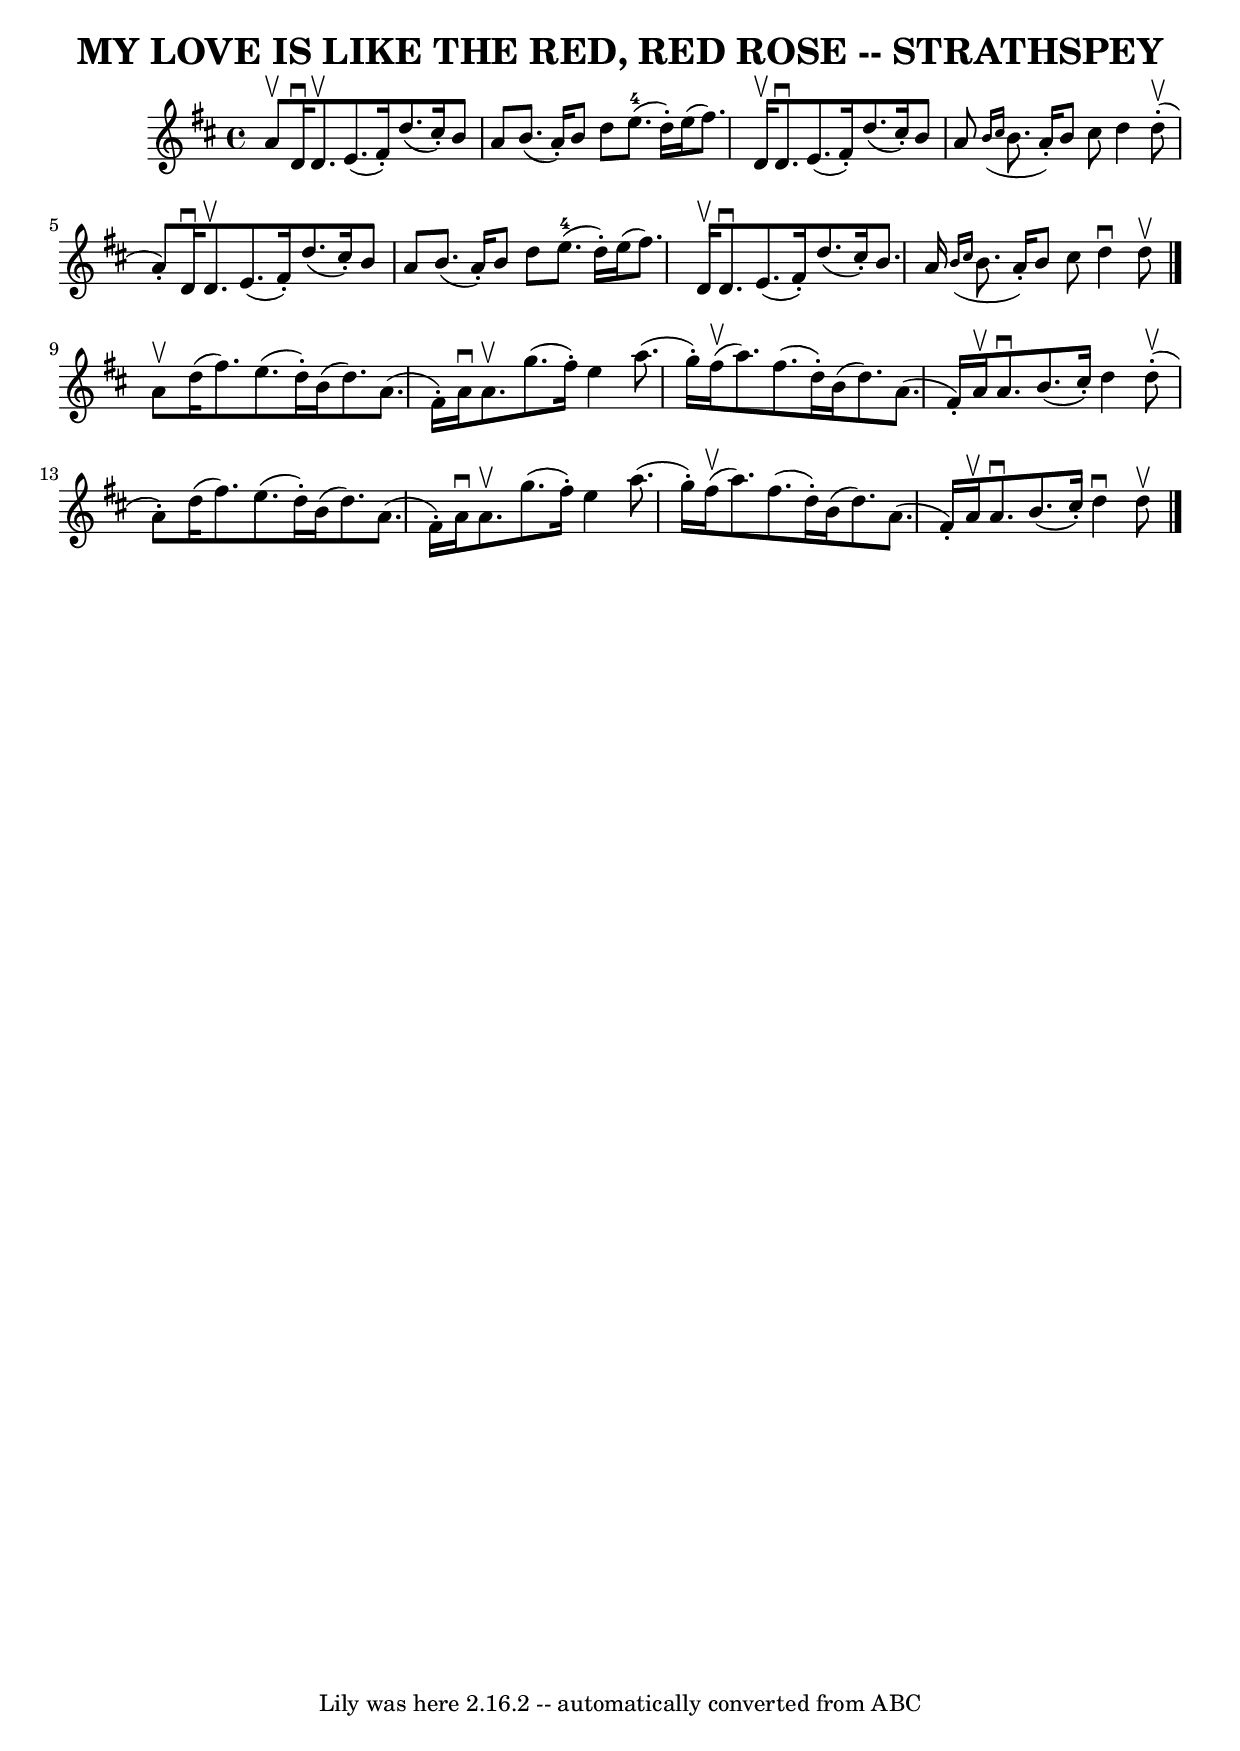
\version "2.7.40"
\include "Mammoth.ily"
\header {
	%% book = "Ryan's Mammoth Collection of Fiddle Tunes"
	crossRefNumber = "1"
	footnotes = ""
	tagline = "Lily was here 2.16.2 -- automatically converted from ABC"
	title = "MY LOVE IS LIKE THE RED, RED ROSE -- STRATHSPEY"
}
voicedefault =  {
\set Score.defaultBarType = "empty"

 \override Staff.TimeSignature #'style = #'C
 \time 4/4 \key d \major a'8^\upbow       |
 d'16^\downbow d'8. 
^\upbow e'8. (fis'16 -.) d''8. (cis''16 -.) b'8 a'8    
|
 b'8. (a'16 -.) b'8 d''8 e''8.-4(d''16 -.)   
e''16 (fis''8.)       |
 d'16^\upbow d'8.^\downbow e'8. (
fis'16 -.) d''8. (cis''16 -.) b'8 a'8    |
   \grace {    
b'16 (cis''16  } b'8. a'16 -.) b'8 cis''8 d''4 d''8 
(^\upbow-. a'8 -.)   |
     |
 d'16^\downbow d'8.^\upbow  
 e'8. (fis'16 -.) d''8. (cis''16 -.) b'8 a'8    |
   
b'8. (a'16 -.) b'8 d''8 e''8.-4(d''16 -.) e''16 (
fis''8.)       |
 d'16^\upbow d'8.^\downbow e'8. (fis'16 -. 
-) d''8. (cis''16 -.) b'8. a'16    |
   \grace { b'16 (
cis''16  } b'8. a'16 -.) b'8 cis''8 d''4^\downbow d''8 
^\upbow   \bar "|." a'8^\upbow       |
 d''16 (fis''8.)   
e''8. (d''16 -.) b'16 (d''8.) a'8. (fis'16 -.)   |
   
a'16^\downbow a'8.^\upbow g''8. (fis''16 -.) e''4 a''8. (
g''16 -.)       |
 fis''16 (^\upbow a''8.) fis''8. (d''16 
-.) b'16 (d''8.) a'8. (fis'16 -.)   |
 a'16^\upbow   
a'8.^\downbow b'8. (cis''16 -.) d''4 d''8 (^\upbow-. a'8 -.) 
  |
     |
 d''16 (fis''8.) e''8. (d''16 -.) b'16 
(d''8.) a'8. (fis'16 -.)   |
 a'16^\downbow a'8. 
^\upbow g''8. (fis''16 -.) e''4 a''8. (g''16 -.)       
|
 fis''16 (^\upbow a''8.) fis''8. (d''16 -.) b'16 (
d''8.) a'8. (fis'16 -.)   |
 a'16^\upbow a'8.^\downbow   
b'8. (cis''16 -.) d''4^\downbow d''8^\upbow   \bar "|."   
}

\score{
    <<

	\context Staff="default"
	{
	    \voicedefault 
	}

    >>
	\layout {
	}
	\midi {}
}
